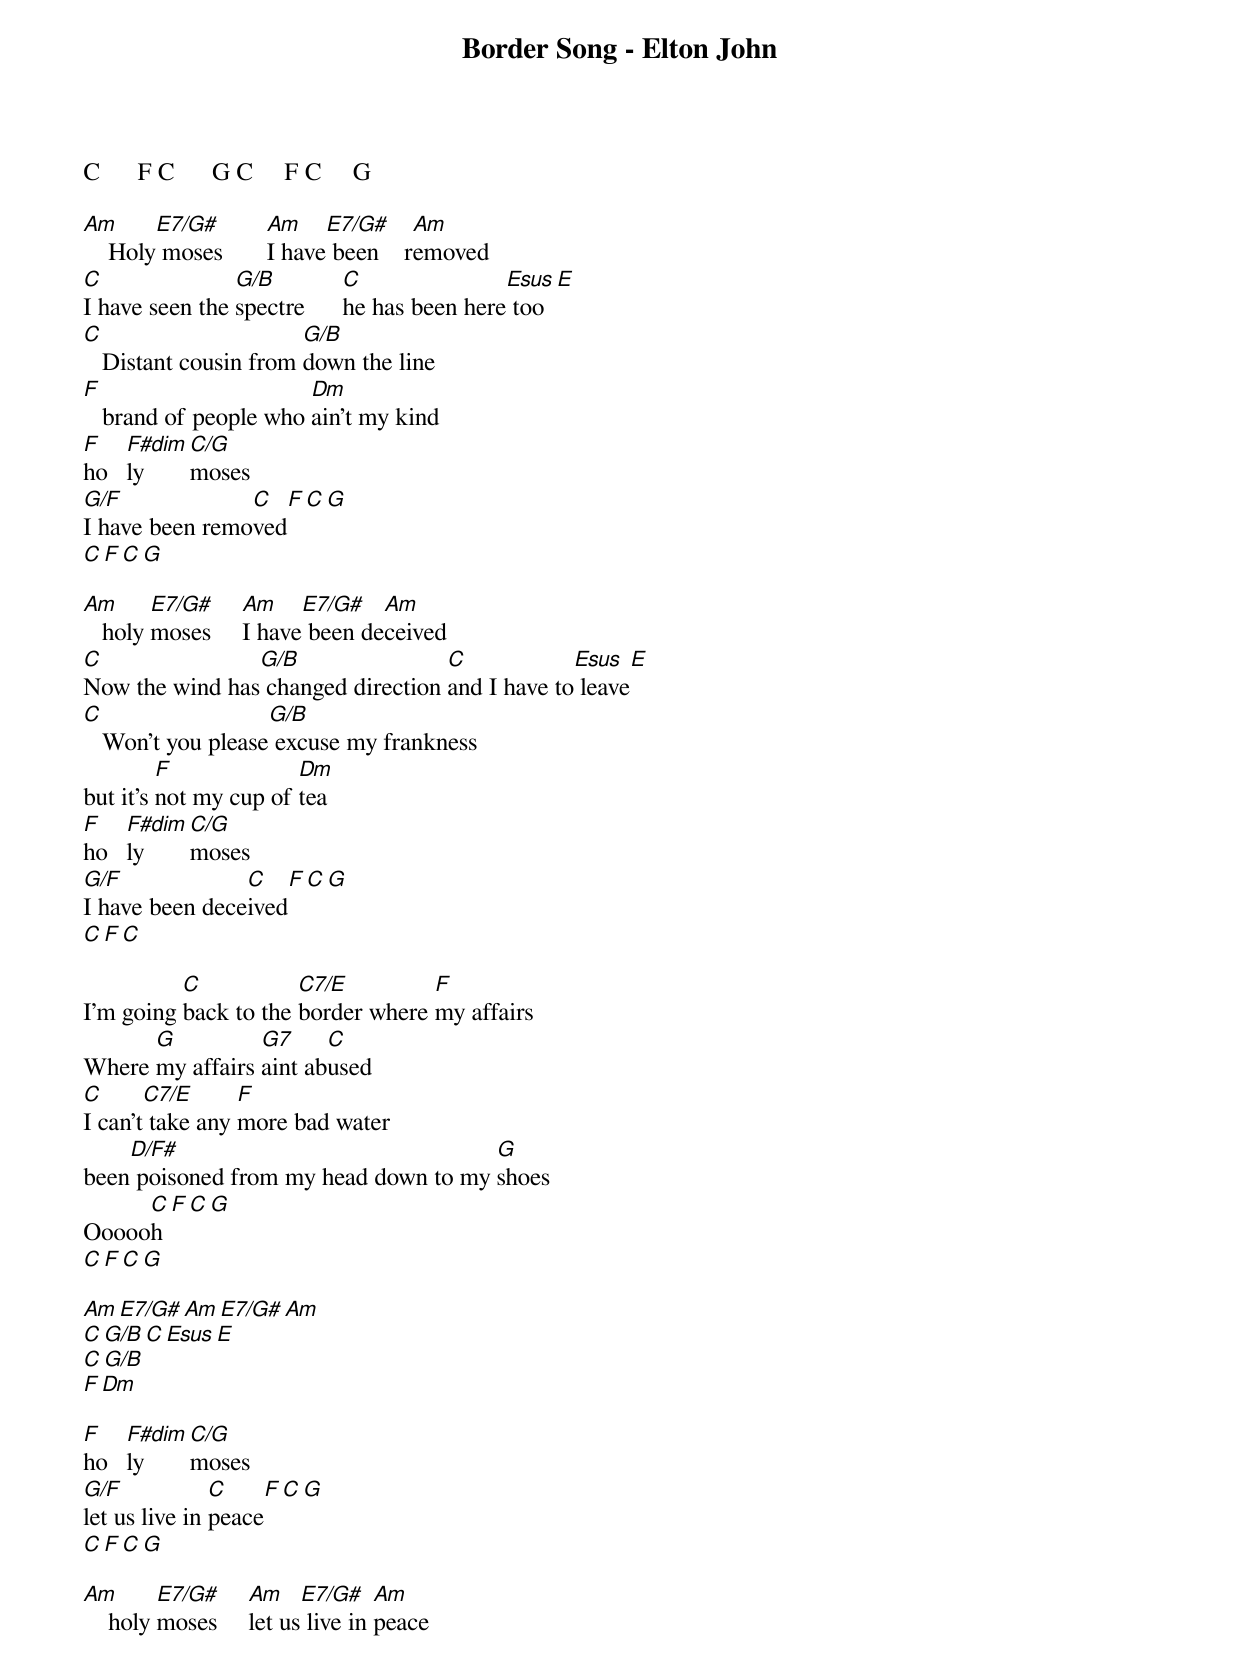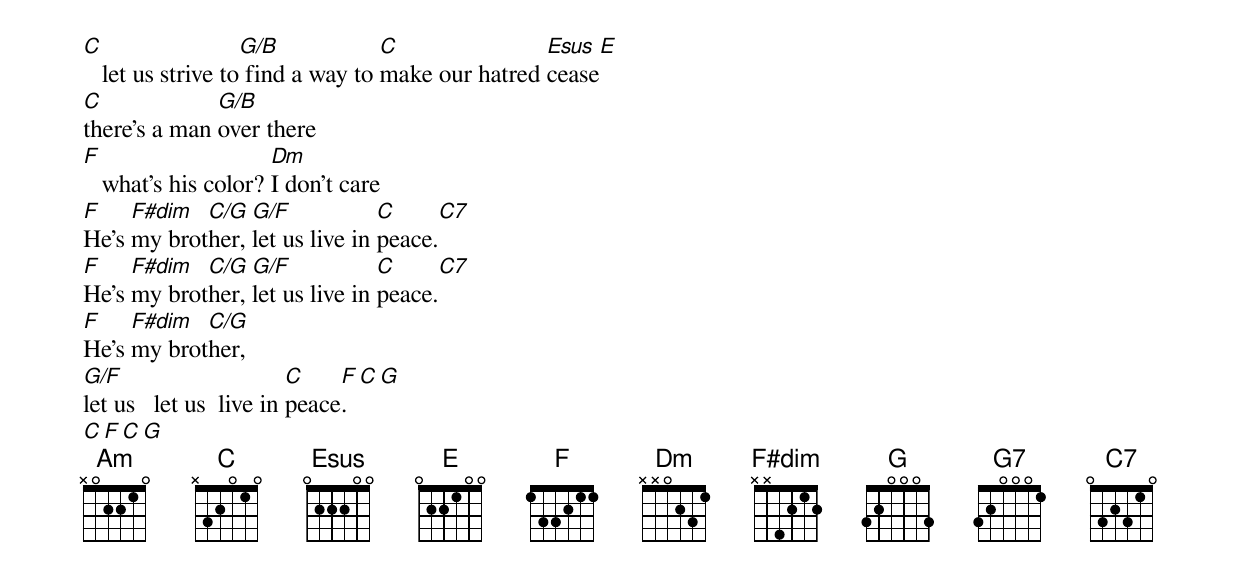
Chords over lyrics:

Border Song - Elton John

C      F C      G C     F C     G

Am      E7/G#        Am    E7/G#     Am
    Holy moses       I have been    removed
C               G/B          C               Esus   E
I have seen the spectre      he has been here too
C                      G/B
   Distant cousin from down the line
F                      Dm
   brand of people who ain't my kind
F    F#dim  C/G
ho   ly     moses
G/F             C    F C    G
I have been removed
                C    F C    G

Am      E7/G#     Am    E7/G#   Am
   holy moses     I have been deceived
C               G/B                C            Esus   E
Now the wind has changed direction and I have to leave
C                  G/B
   Won't you please excuse my frankness
         F             Dm
but it's not my cup of tea
F    F#dim  C/G
ho   ly     moses
G/F             C    F C    G
I have been deceived
                C    F C

          C           C7/E         F
I'm going back to the border where my affairs
      G          G7     C
Where my affairs aint abused
C      C7/E      F
I can't take any more bad water
    D/F#                              G
been poisoned from my head down to my shoes
     C    F C    G
Oooooh
     C    F C    G

Am      E7/G#     Am    E7/G#   Am
C               G/B                C            Esus   E
C                  G/B
F             Dm

F    F#dim  C/G
ho   ly     moses
G/F            C    F C    G
let us live in peace
               C    F C    G

Am       E7/G#     Am    E7/G#    Am
    holy moses     let us live in peace
C                  G/B            C               Esus   E
   let us strive to find a way to make our hatred cease
C             G/B
there's a man over there
F                    Dm
   what's his color? I don't care
F    F#dim  C/G  G/F            C      C7
He's my brother, let us live in peace.
F    F#dim  C/G  G/F            C      C7
He's my brother, let us live in peace.
F    F#dim  C/G
He's my brother,
G/F                      C    F C    G
let us   let us  live in peace.
                         C    F C    G
